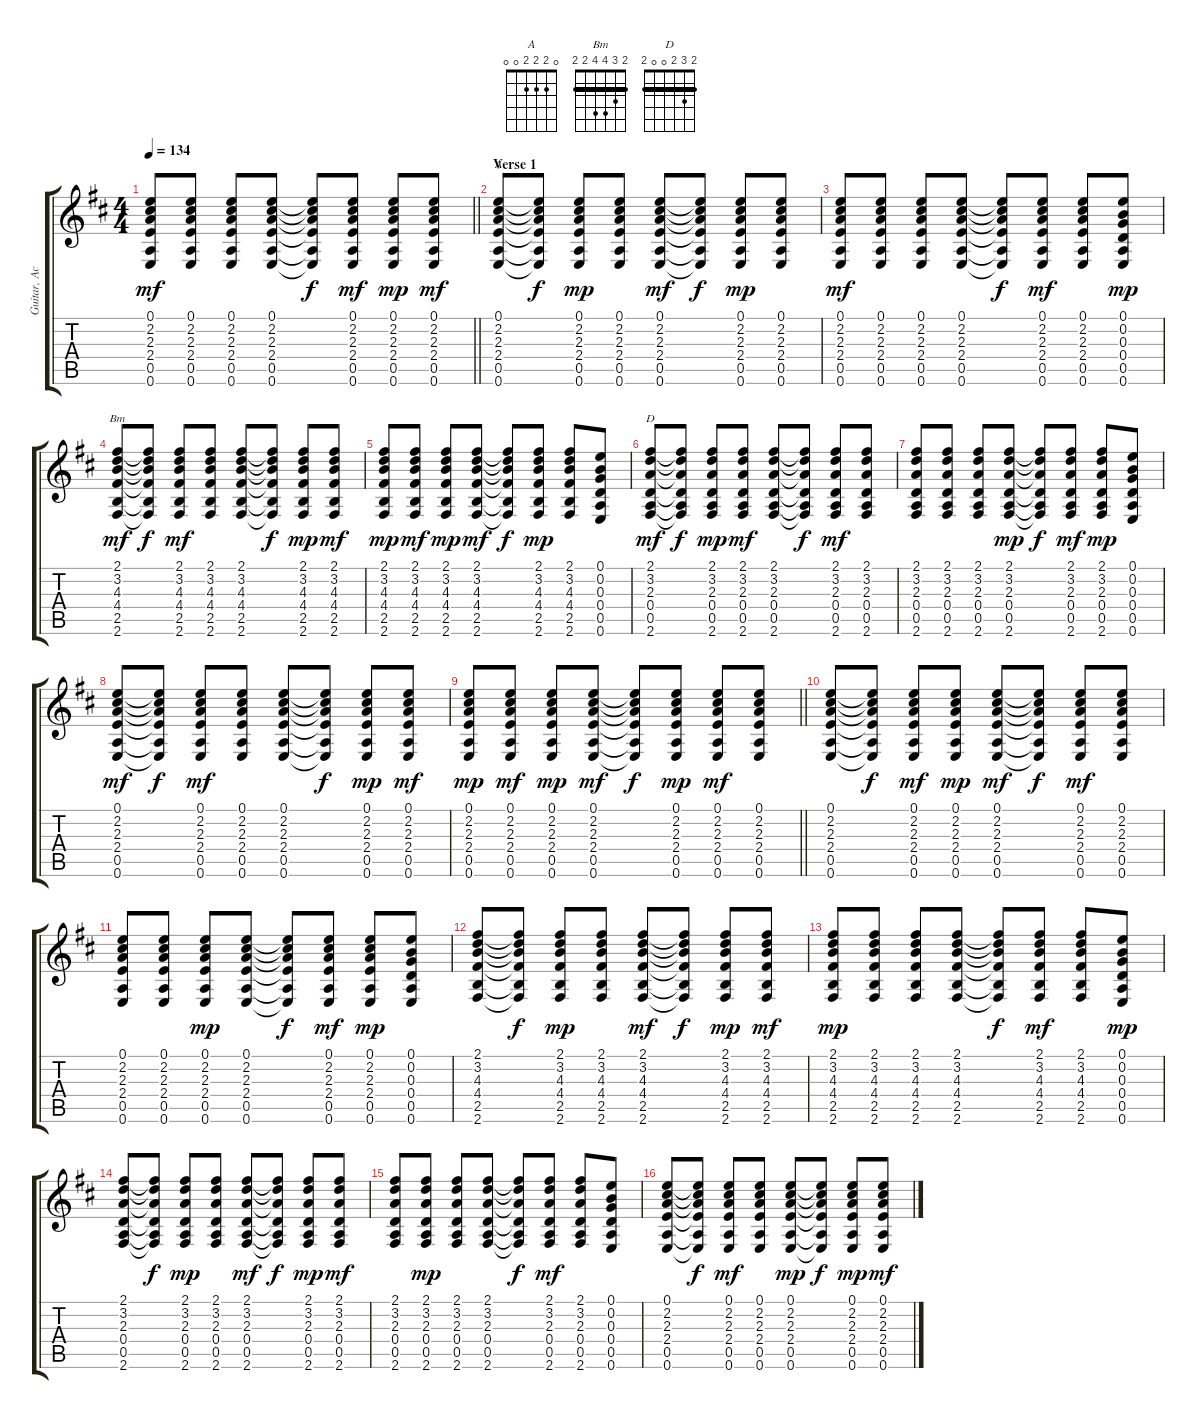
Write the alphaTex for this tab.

\track ("Guitar, Acoustic" "Guitar, Ac") {instrument acousticguitarsteel}
\staff {score tabs}
\tuning (E4 B3 G3 D3 A2 E2) {hide}
\chord ("A" 0 2 2 2 0 0)
\chord ("Bm" 2 3 4 4 2 2) {barre 2}
\chord ("D" 2 3 2 0 0 2) {barre 2}
\ts (4 4)
\tempo 134
\clef g2
\barLineRight lightlight
\ks d
(0.1 2.2 2.3 2.4 0.5 0.6).8{dy mf} (0.1 2.2 2.3 2.4 0.5 0.6).8 (0.1 2.2 2.3 2.4 0.5 0.6).8 (0.1 2.2 2.3 2.4 0.5 0.6).8 (0.1{t} 2.2{t} 2.3{t} 2.4{t} 0.5{t} 0.6{t}).8{dy f} (0.1 2.2 2.3 2.4 0.5 0.6).8{dy mf} (0.1 2.2 2.3 2.4 0.5 0.6).8{dy mp} (0.1 2.2 2.3 2.4 0.5 0.6).8{dy mf} |
\section ("" "Verse 1")
(0.1 2.2 2.3 2.4 0.5 0.6).8{ch "A"} (0.1{t} 2.2{t} 2.3{t} 2.4{t} 0.5{t} 0.6{t}).8{dy f} (0.1 2.2 2.3 2.4 0.5 0.6).8{dy mp} (0.1 2.2 2.3 2.4 0.5 0.6).8 (0.1 2.2 2.3 2.4 0.5 0.6).8{dy mf} (0.1{t} 2.2{t} 2.3{t} 2.4{t} 0.5{t} 0.6{t}).8{dy f} (0.1 2.2 2.3 2.4 0.5 0.6).8{dy mp} (0.1 2.2 2.3 2.4 0.5 0.6).8 |
(0.1 2.2 2.3 2.4 0.5 0.6).8{dy mf} (0.1 2.2 2.3 2.4 0.5 0.6).8 (0.1 2.2 2.3 2.4 0.5 0.6).8 (0.1 2.2 2.3 2.4 0.5 0.6).8 (0.1{t} 2.2{t} 2.3{t} 2.4{t} 0.5{t} 0.6{t}).8{dy f} (0.1 2.2 2.3 2.4 0.5 0.6).8{dy mf} (0.1 2.2 2.3 2.4 0.5 0.6).8 (0.1 0.2 0.3 0.4 0.5 0.6).8{dy mp} |
(2.1 3.2 4.3 4.4 2.5 2.6).8{ch "Bm" dy mf} (2.1{t} 3.2{t} 4.3{t} 4.4{t} 2.5{t} 2.6{t}).8{dy f} (2.1 3.2 4.3 4.4 2.5 2.6).8{dy mf} (2.1 3.2 4.3 4.4 2.5 2.6).8 (2.1 3.2 4.3 4.4 2.5 2.6).8 (2.1{t} 3.2{t} 4.3{t} 4.4{t} 2.5{t} 2.6{t}).8{dy f} (2.1 3.2 4.3 4.4 2.5 2.6).8{dy mp} (2.1 3.2 4.3 4.4 2.5 2.6).8{dy mf} |
(2.1 3.2 4.3 4.4 2.5 2.6).8{dy mp} (2.1 3.2 4.3 4.4 2.5 2.6).8{dy mf} (2.1 3.2 4.3 4.4 2.5 2.6).8{dy mp} (2.1 3.2 4.3 4.4 2.5 2.6).8{dy mf} (2.1{t} 3.2{t} 4.3{t} 4.4{t} 2.5{t} 2.6{t}).8{dy f} (2.1 3.2 4.3 4.4 2.5 2.6).8{dy mp} (2.1 3.2 4.3 4.4 2.5 2.6).8 (0.1 0.2 0.3 0.4 0.5 0.6).8 |
(2.1 3.2 2.3 0.4 0.5 2.6).8{ch "D" dy mf} (2.1{t} 3.2{t} 2.3{t} 0.4{t} 0.5{t} 2.6{t}).8{dy f} (2.1 3.2 2.3 0.4 0.5 2.6).8{dy mp} (2.1 3.2 2.3 0.4 0.5 2.6).8{dy mf} (2.1 3.2 2.3 0.4 0.5 2.6).8 (2.1{t} 3.2{t} 2.3{t} 0.4{t} 0.5{t} 2.6{t}).8{dy f} (2.1 3.2 2.3 0.4 0.5 2.6).8{dy mf} (2.1 3.2 2.3 0.4 0.5 2.6).8 |
(2.1 3.2 2.3 0.4 0.5 2.6).8 (2.1 3.2 2.3 0.4 0.5 2.6).8 (2.1 3.2 2.3 0.4 0.5 2.6).8 (2.1 3.2 2.3 0.4 0.5 2.6).8{dy mp} (2.1{t} 3.2{t} 2.3{t} 0.4{t} 0.5{t} 2.6{t}).8{dy f} (2.1 3.2 2.3 0.4 0.5 2.6).8{dy mf} (2.1 3.2 2.3 0.4 0.5 2.6).8{dy mp} (0.1 0.2 0.3 0.4 0.5 0.6).8 |
(0.1 2.2 2.3 2.4 0.5 0.6).8{dy mf} (0.1{t} 2.2{t} 2.3{t} 2.4{t} 0.5{t} 0.6{t}).8{dy f} (0.1 2.2 2.3 2.4 0.5 0.6).8{dy mf} (0.1 2.2 2.3 2.4 0.5 0.6).8 (0.1 2.2 2.3 2.4 0.5 0.6).8 (0.1{t} 2.2{t} 2.3{t} 2.4{t} 0.5{t} 0.6{t}).8{dy f} (0.1 2.2 2.3 2.4 0.5 0.6).8{dy mp} (0.1 2.2 2.3 2.4 0.5 0.6).8{dy mf} |
\barLineRight lightlight
(0.1 2.2 2.3 2.4 0.5 0.6).8{dy mp} (0.1 2.2 2.3 2.4 0.5 0.6).8{dy mf} (0.1 2.2 2.3 2.4 0.5 0.6).8{dy mp} (0.1 2.2 2.3 2.4 0.5 0.6).8{dy mf} (0.1{t} 2.2{t} 2.3{t} 2.4{t} 0.5{t} 0.6{t}).8{dy f} (0.1 2.2 2.3 2.4 0.5 0.6).8{dy mp} (0.1 2.2 2.3 2.4 0.5 0.6).8{dy mf} (0.1 2.2 2.3 2.4 0.5 0.6).8 |
(0.1 2.2 2.3 2.4 0.5 0.6).8 (0.1{t} 2.2{t} 2.3{t} 2.4{t} 0.5{t} 0.6{t}).8{dy f} (0.1 2.2 2.3 2.4 0.5 0.6).8{dy mf} (0.1 2.2 2.3 2.4 0.5 0.6).8{dy mp} (0.1 2.2 2.3 2.4 0.5 0.6).8{dy mf} (0.1{t} 2.2{t} 2.3{t} 2.4{t} 0.5{t} 0.6{t}).8{dy f} (0.1 2.2 2.3 2.4 0.5 0.6).8{dy mf} (0.1 2.2 2.3 2.4 0.5 0.6).8 |
(0.1 2.2 2.3 2.4 0.5 0.6).8 (0.1 2.2 2.3 2.4 0.5 0.6).8 (0.1 2.2 2.3 2.4 0.5 0.6).8{dy mp} (0.1 2.2 2.3 2.4 0.5 0.6).8 (0.1{t} 2.2{t} 2.3{t} 2.4{t} 0.5{t} 0.6{t}).8{dy f} (0.1 2.2 2.3 2.4 0.5 0.6).8{dy mf} (0.1 2.2 2.3 2.4 0.5 0.6).8{dy mp} (0.1 0.2 0.3 0.4 0.5 0.6).8 |
(2.1 3.2 4.3 4.4 2.5 2.6).8 (2.1{t} 3.2{t} 4.3{t} 4.4{t} 2.5{t} 2.6{t}).8{dy f} (2.1 3.2 4.3 4.4 2.5 2.6).8{dy mp} (2.1 3.2 4.3 4.4 2.5 2.6).8 (2.1 3.2 4.3 4.4 2.5 2.6).8{dy mf} (2.1{t} 3.2{t} 4.3{t} 4.4{t} 2.5{t} 2.6{t}).8{dy f} (2.1 3.2 4.3 4.4 2.5 2.6).8{dy mp} (2.1 3.2 4.3 4.4 2.5 2.6).8{dy mf} |
(2.1 3.2 4.3 4.4 2.5 2.6).8{dy mp} (2.1 3.2 4.3 4.4 2.5 2.6).8 (2.1 3.2 4.3 4.4 2.5 2.6).8 (2.1 3.2 4.3 4.4 2.5 2.6).8 (2.1{t} 3.2{t} 4.3{t} 4.4{t} 2.5{t} 2.6{t}).8{dy f} (2.1 3.2 4.3 4.4 2.5 2.6).8{dy mf} (2.1 3.2 4.3 4.4 2.5 2.6).8 (0.1 0.2 0.3 0.4 0.5 0.6).8{dy mp} |
(2.1 3.2 2.3 0.4 0.5 2.6).8 (2.1{t} 3.2{t} 2.3{t} 0.4{t} 0.5{t} 2.6{t}).8{dy f} (2.1 3.2 2.3 0.4 0.5 2.6).8{dy mp} (2.1 3.2 2.3 0.4 0.5 2.6).8 (2.1 3.2 2.3 0.4 0.5 2.6).8{dy mf} (2.1{t} 3.2{t} 2.3{t} 0.4{t} 0.5{t} 2.6{t}).8{dy f} (2.1 3.2 2.3 0.4 0.5 2.6).8{dy mp} (2.1 3.2 2.3 0.4 0.5 2.6).8{dy mf} |
(2.1 3.2 2.3 0.4 0.5 2.6).8 (2.1 3.2 2.3 0.4 0.5 2.6).8{dy mp} (2.1 3.2 2.3 0.4 0.5 2.6).8 (2.1 3.2 2.3 0.4 0.5 2.6).8 (2.1{t} 3.2{t} 2.3{t} 0.4{t} 0.5{t} 2.6{t}).8{dy f} (2.1 3.2 2.3 0.4 0.5 2.6).8{dy mf} (2.1 3.2 2.3 0.4 0.5 2.6).8 (0.1 0.2 0.3 0.4 0.5 0.6).8 |
(0.1 2.2 2.3 2.4 0.5 0.6).8 (0.1{t} 2.2{t} 2.3{t} 2.4{t} 0.5{t} 0.6{t}).8{dy f} (0.1 2.2 2.3 2.4 0.5 0.6).8{dy mf} (0.1 2.2 2.3 2.4 0.5 0.6).8 (0.1 2.2 2.3 2.4 0.5 0.6).8{dy mp} (0.1{t} 2.2{t} 2.3{t} 2.4{t} 0.5{t} 0.6{t}).8{dy f} (0.1 2.2 2.3 2.4 0.5 0.6).8{dy mp} (0.1 2.2 2.3 2.4 0.5 0.6).8{dy mf}
